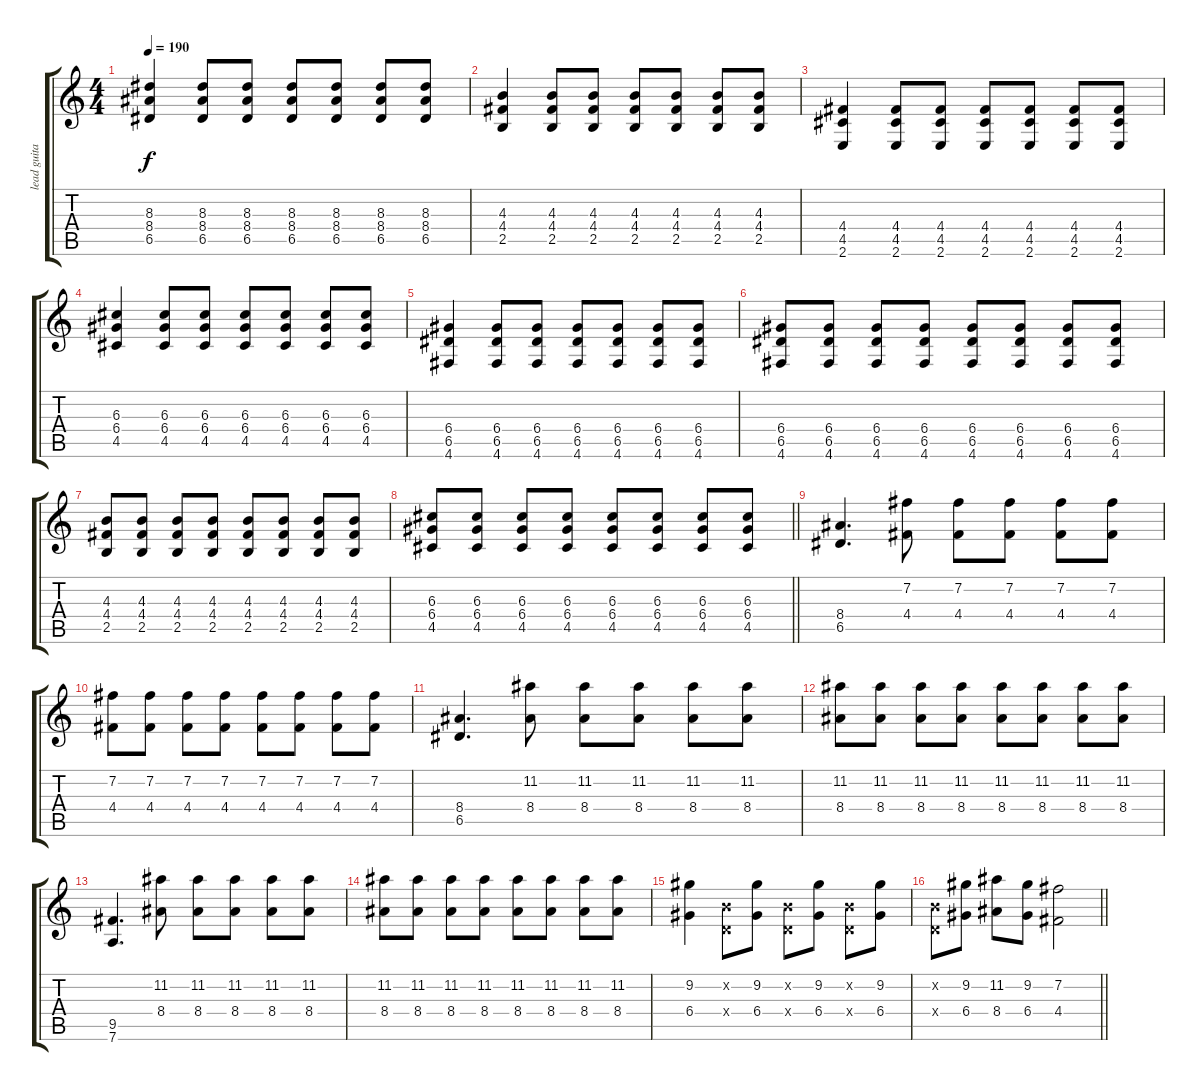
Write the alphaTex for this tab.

\track ("lead guitar" "lead guita") {instrument overdrivenguitar}
\staff {score tabs}
\tuning (E4 B3 G3 D3 A2 D2) {hide}
\ts (4 4)
\tempo 190
\clef g2
\ks c
(8.3 8.4 6.5).4{dy f} (8.3 8.4 6.5).8 (8.3 8.4 6.5).8 (8.3 8.4 6.5).8 (8.3 8.4 6.5).8 (8.3 8.4 6.5).8 (8.3 8.4 6.5).8 |
(4.3 4.4 2.5).4 (4.3 4.4 2.5).8 (4.3 4.4 2.5).8 (4.3 4.4 2.5).8 (4.3 4.4 2.5).8 (4.3 4.4 2.5).8 (4.3 4.4 2.5).8 |
(4.4 4.5 2.6).4 (4.4 4.5 2.6).8 (4.4 4.5 2.6).8 (4.4 4.5 2.6).8 (4.4 4.5 2.6).8 (4.4 4.5 2.6).8 (4.4 4.5 2.6).8 |
(6.3 6.4 4.5).4 (6.3 6.4 4.5).8 (6.3 6.4 4.5).8 (6.3 6.4 4.5).8 (6.3 6.4 4.5).8 (6.3 6.4 4.5).8 (6.3 6.4 4.5).8 |
(6.4 6.5 4.6).4 (6.4 6.5 4.6).8 (6.4 6.5 4.6).8 (6.4 6.5 4.6).8 (6.4 6.5 4.6).8 (6.4 6.5 4.6).8 (6.4 6.5 4.6).8 |
(6.4 6.5 4.6).8 (6.4 6.5 4.6).8 (6.4 6.5 4.6).8 (6.4 6.5 4.6).8 (6.4 6.5 4.6).8 (6.4 6.5 4.6).8 (6.4 6.5 4.6).8 (6.4 6.5 4.6).8 |
(4.3 4.4 2.5).8 (4.3 4.4 2.5).8 (4.3 4.4 2.5).8 (4.3 4.4 2.5).8 (4.3 4.4 2.5).8 (4.3 4.4 2.5).8 (4.3 4.4 2.5).8 (4.3 4.4 2.5).8 |
\barLineRight lightlight
(6.3 6.4 4.5).8 (6.3 6.4 4.5).8 (6.3 6.4 4.5).8 (6.3 6.4 4.5).8 (6.3 6.4 4.5).8 (6.3 6.4 4.5).8 (6.3 6.4 4.5).8 (6.3 6.4 4.5).8 |
(8.4 6.5).4{d} (7.2 4.4).8 (7.2 4.4).8 (7.2 4.4).8 (7.2 4.4).8 (7.2 4.4).8 |
(7.2 4.4).8 (7.2 4.4).8 (7.2 4.4).8 (7.2 4.4).8 (7.2 4.4).8 (7.2 4.4).8 (7.2 4.4).8 (7.2 4.4).8 |
(8.4 6.5).4{d} (11.2 8.4).8 (11.2 8.4).8 (11.2 8.4).8 (11.2 8.4).8 (11.2 8.4).8 |
(11.2 8.4).8 (11.2 8.4).8 (11.2 8.4).8 (11.2 8.4).8 (11.2 8.4).8 (11.2 8.4).8 (11.2 8.4).8 (11.2 8.4).8 |
(9.5 7.6).4{d} (11.2 8.4).8 (11.2 8.4).8 (11.2 8.4).8 (11.2 8.4).8 (11.2 8.4).8 |
(11.2 8.4).8 (11.2 8.4).8 (11.2 8.4).8 (11.2 8.4).8 (11.2 8.4).8 (11.2 8.4).8 (11.2 8.4).8 (11.2 8.4).8 |
(9.2 6.4).4 (0.2{x} 0.4{x}).8 (9.2 6.4).8 (0.2{x} 0.4{x}).8 (9.2 6.4).8 (0.2{x} 0.4{x}).8 (9.2 6.4).8 |
\barLineRight lightlight
(0.2{x} 0.4{x}).8 (9.2 6.4).8 (11.2 8.4).8 (9.2 6.4).8 (7.2 4.4).2
